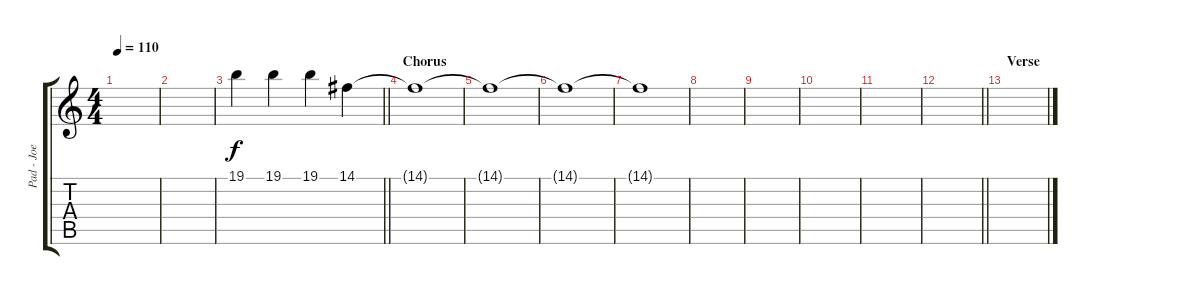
\track ("Pad - Joe Hahn" "Pad - Joe ") {instrument pad5bowed}
\staff {score tabs}
\tuning (E4 B3 G3 D3 A2 E2) {hide}
\ts (4 4)
\tempo 110
\clef g2
\ks c
|
|
\barLineRight lightlight
19.1.4{volume 16} 19.1.4 19.1.4 14.1.4 |
\section ("" "Chorus")
14.1{t}.1{volume 14} |
14.1{t}.1{volume 12} |
14.1{t}.1{volume 10} |
14.1{t}.1 |
|
|
|
|
\barLineRight lightlight
|
\section ("" "Verse")
